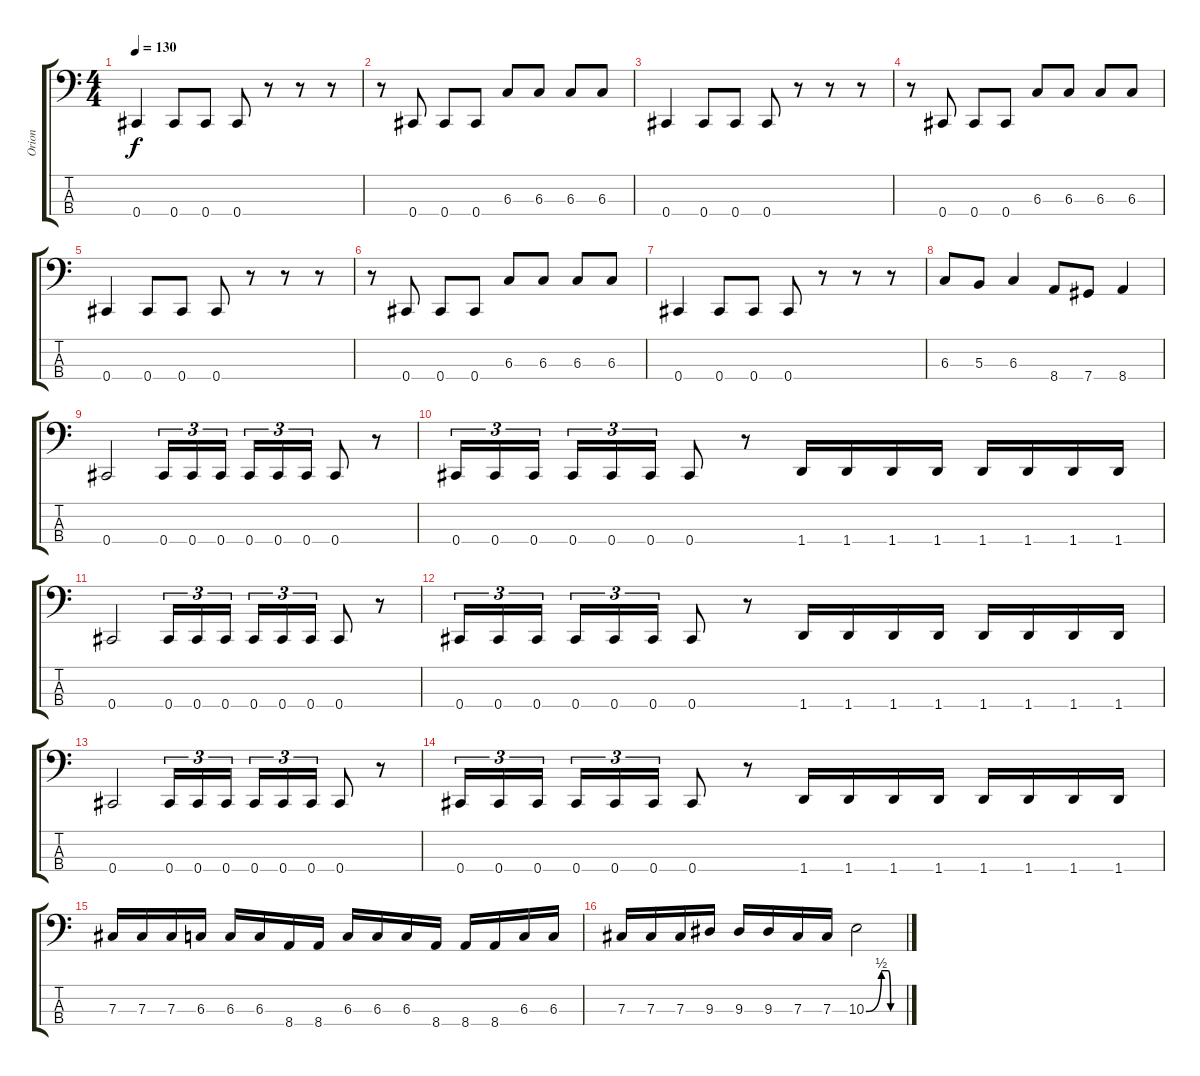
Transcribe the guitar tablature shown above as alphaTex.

\track ("Orion" "Orion") {instrument electricbassfinger}
\staff {score tabs}
\tuning (E2 B1 Gb1 Db1) {hide}
\ts (4 4)
\tempo 130
\clef f4
\ks c
0.4.4{dy f} 0.4.8 0.4.8 0.4.8 r.8 r.8 r.8 |
r.8 0.4.8 0.4.8 0.4.8 6.3.8 6.3.8 6.3.8 6.3.8 |
0.4.4 0.4.8 0.4.8 0.4.8 r.8 r.8 r.8 |
r.8 0.4.8 0.4.8 0.4.8 6.3.8 6.3.8 6.3.8 6.3.8 |
0.4.4 0.4.8 0.4.8 0.4.8 r.8 r.8 r.8 |
r.8 0.4.8 0.4.8 0.4.8 6.3.8 6.3.8 6.3.8 6.3.8 |
0.4.4 0.4.8 0.4.8 0.4.8 r.8 r.8 r.8 |
6.3.8 5.3.8 6.3.4 8.4.8 7.4.8 8.4.4 |
0.4.2 0.4.16{tu (3 2)} 0.4.16{tu (3 2)} 0.4.16{tu (3 2) beam splitsecondary} 0.4.16{tu (3 2)} 0.4.16{tu (3 2)} 0.4.16{tu (3 2)} 0.4.8 r.8 |
0.4.16{tu (3 2)} 0.4.16{tu (3 2)} 0.4.16{tu (3 2) beam splitsecondary} 0.4.16{tu (3 2)} 0.4.16{tu (3 2)} 0.4.16{tu (3 2)} 0.4.8 r.8 1.4.16 1.4.16 1.4.16 1.4.16 1.4.16 1.4.16 1.4.16 1.4.16 |
0.4.2 0.4.16{tu (3 2)} 0.4.16{tu (3 2)} 0.4.16{tu (3 2) beam splitsecondary} 0.4.16{tu (3 2)} 0.4.16{tu (3 2)} 0.4.16{tu (3 2)} 0.4.8 r.8 |
0.4.16{tu (3 2)} 0.4.16{tu (3 2)} 0.4.16{tu (3 2) beam splitsecondary} 0.4.16{tu (3 2)} 0.4.16{tu (3 2)} 0.4.16{tu (3 2)} 0.4.8 r.8 1.4.16 1.4.16 1.4.16 1.4.16 1.4.16 1.4.16 1.4.16 1.4.16 |
0.4.2 0.4.16{tu (3 2)} 0.4.16{tu (3 2)} 0.4.16{tu (3 2) beam splitsecondary} 0.4.16{tu (3 2)} 0.4.16{tu (3 2)} 0.4.16{tu (3 2)} 0.4.8 r.8 |
0.4.16{tu (3 2)} 0.4.16{tu (3 2)} 0.4.16{tu (3 2) beam splitsecondary} 0.4.16{tu (3 2)} 0.4.16{tu (3 2)} 0.4.16{tu (3 2)} 0.4.8 r.8 1.4.16 1.4.16 1.4.16 1.4.16 1.4.16 1.4.16 1.4.16 1.4.16 |
7.3.16 7.3.16 7.3.16 6.3.16 6.3.16 6.3.16 8.4.16 8.4.16 6.3.16 6.3.16 6.3.16 8.4.16 8.4.16 8.4.16 6.3.16 6.3.16 |
7.3.16 7.3.16 7.3.16 9.3.16 9.3.16 9.3.16 7.3.16 7.3.16 10.3{be (custom 0 0 25 2 36 2 40 0 60 0)}.2
